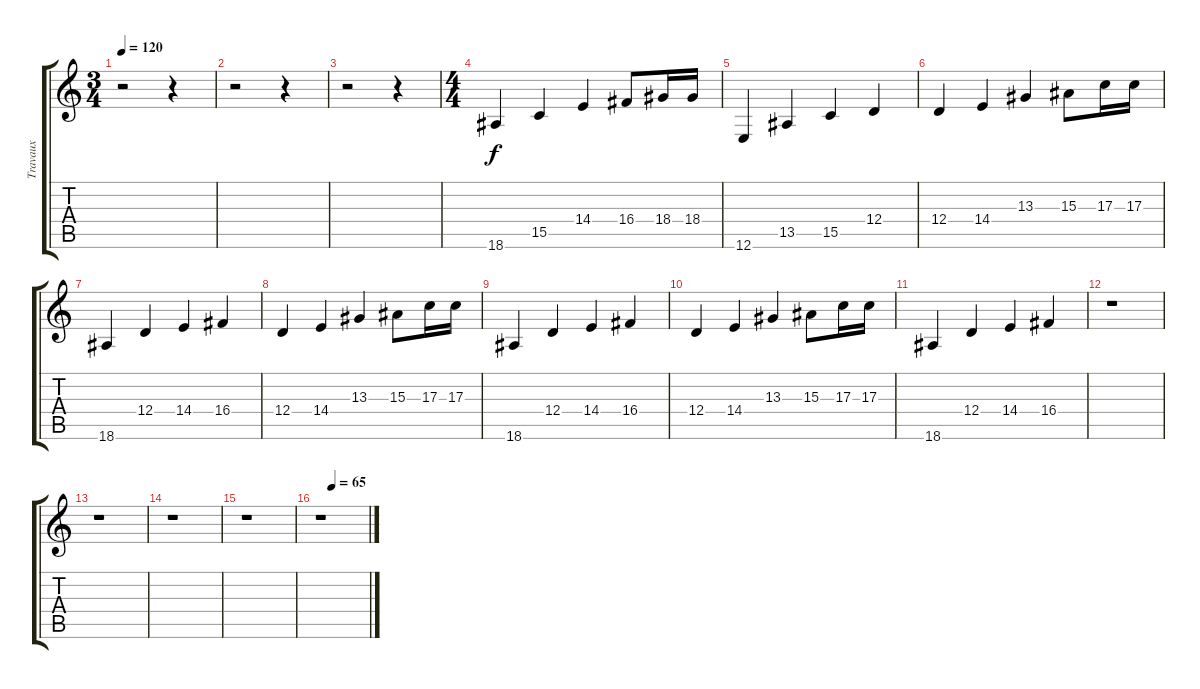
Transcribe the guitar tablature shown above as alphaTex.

\track ("Travaux" "Travaux") {instrument acousticgrandpiano}
\staff {score tabs}
\tuning (E4 B3 G3 D3 A2 E2) {hide}
\ts (3 4)
\tempo 120
\clef g2
\ks c
r.2{dy f} r.4 |
r.2 r.4 |
r.2 r.4 |
\ts (4 4)
18.6.4{volume 9} 15.5.4 14.4.4 16.4.8 18.4.16 18.4.16 |
12.6.4 13.5.4 15.5.4 12.4.4 |
12.4.4 14.4.4 13.3.4 15.3.8 17.3.16 17.3.16 |
18.6.4 12.4.4 14.4.4 16.4.4 |
12.4.4 14.4.4 13.3.4 15.3.8 17.3.16 17.3.16 |
18.6.4 12.4.4 14.4.4 16.4.4 |
12.4.4 14.4.4 13.3.4 15.3.8 17.3.16 17.3.16 |
18.6.4 12.4.4 14.4.4 16.4.4 |
r.1 |
r.1 |
r.1 |
r.1 |
\tempo (65 0.25)
r.1
